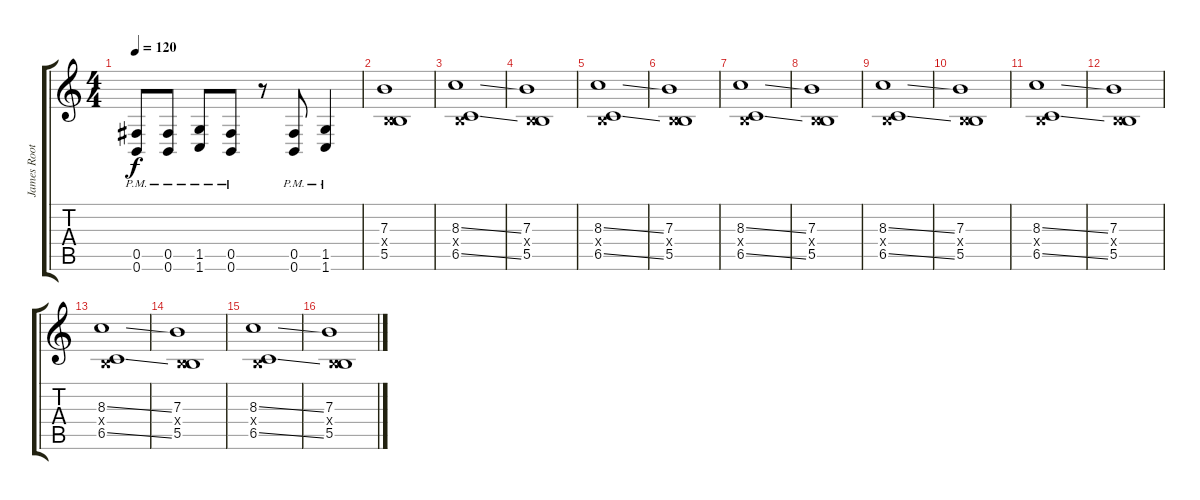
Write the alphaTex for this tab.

\track ("James Root" "James Root") {instrument overdrivenguitar}
\staff {score tabs}
\tuning (Db4 Ab3 E3 B2 Gb2 B1) {hide}
\ts (4 4)
\tempo 120
\clef g2
\ks c
(0.5 0.6{pm}).8{dy f} (0.5 0.6{pm}).8 (1.5 1.6{pm}).8 (0.5 0.6{pm}).8 r.8 (0.5 0.6{pm}).8 (1.5 1.6{pm}).4 |
(7.3 0.4{x} 5.5).1 |
(8.3{ss} 0.4{x} 6.5{ss}).1 |
(7.3 0.4{x} 5.5).1 |
(8.3{ss} 0.4{x} 6.5{ss}).1 |
(7.3 0.4{x} 5.5).1 |
(8.3{ss} 0.4{x} 6.5{ss}).1 |
(7.3 0.4{x} 5.5).1 |
(8.3{ss} 0.4{x} 6.5{ss}).1 |
(7.3 0.4{x} 5.5).1 |
(8.3{ss} 0.4{x} 6.5{ss}).1 |
(7.3 0.4{x} 5.5).1 |
(8.3{ss} 0.4{x} 6.5{ss}).1 |
(7.3 0.4{x} 5.5).1 |
(8.3{ss} 0.4{x} 6.5{ss}).1 |
(7.3 0.4{x} 5.5).1
